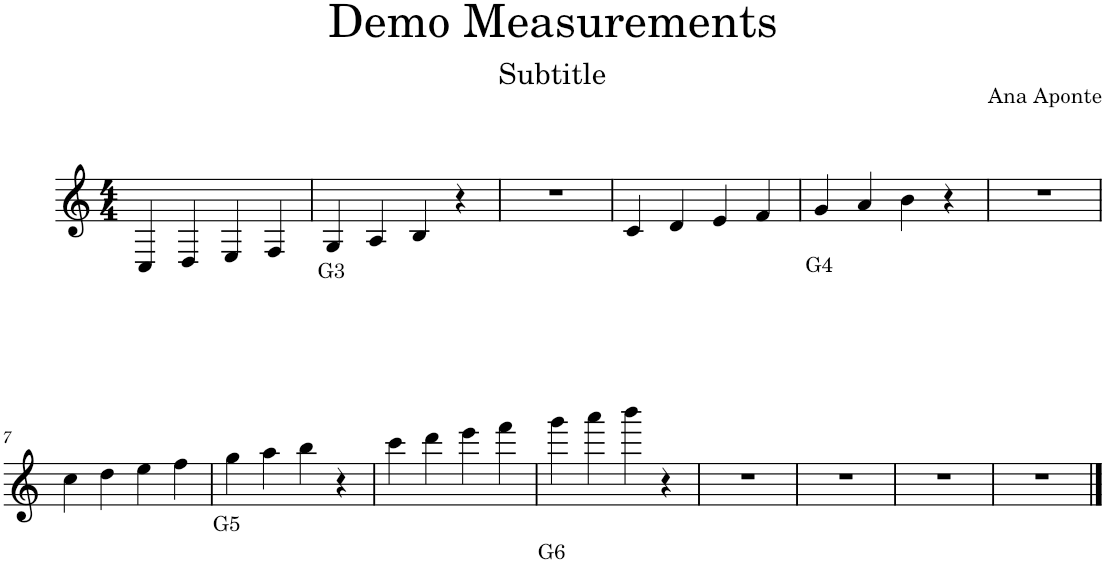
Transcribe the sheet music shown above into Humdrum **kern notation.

**kern	**text
*part1	*part1
*staff1	*staff1
*I"Piano	*
*I'Pno.	*
*clefG2	*
*k[]	*
*M4/4	*
=1	=1
4C/	.
4D/	.
4E/	.
4F/	.
=2	=2
!	!LO:LY:b
4G/	G3
4A/	.
4B/	.
4r	.
=3	=3
1r	.
=4	=4
4c/	.
4d/	.
4e/	.
4f/	.
=5	=5
!	!LO:LY:b
4g/	G4
4a/	.
4b\	.
4r	.
=6	=6
1r	.
!!LO:LB:g=z
=7	=7
4cc\	.
4dd\	.
4ee\	.
4ff\	.
=8	=8
!	!LO:LY:b
4gg\	G5
4aa\	.
4bb\	.
4r	.
=9	=9
4ccc\	.
4ddd\	.
4eee\	.
4fff\	.
=10	=10
!	!LO:LY:b
4ggg\	G6
4aaa\	.
4bbb\	.
4r	.
=11	=11
1r	.
=12	=12
1r	.
=13	=13
1r	.
=14	=14
1r	.
==	==
*-	*-
